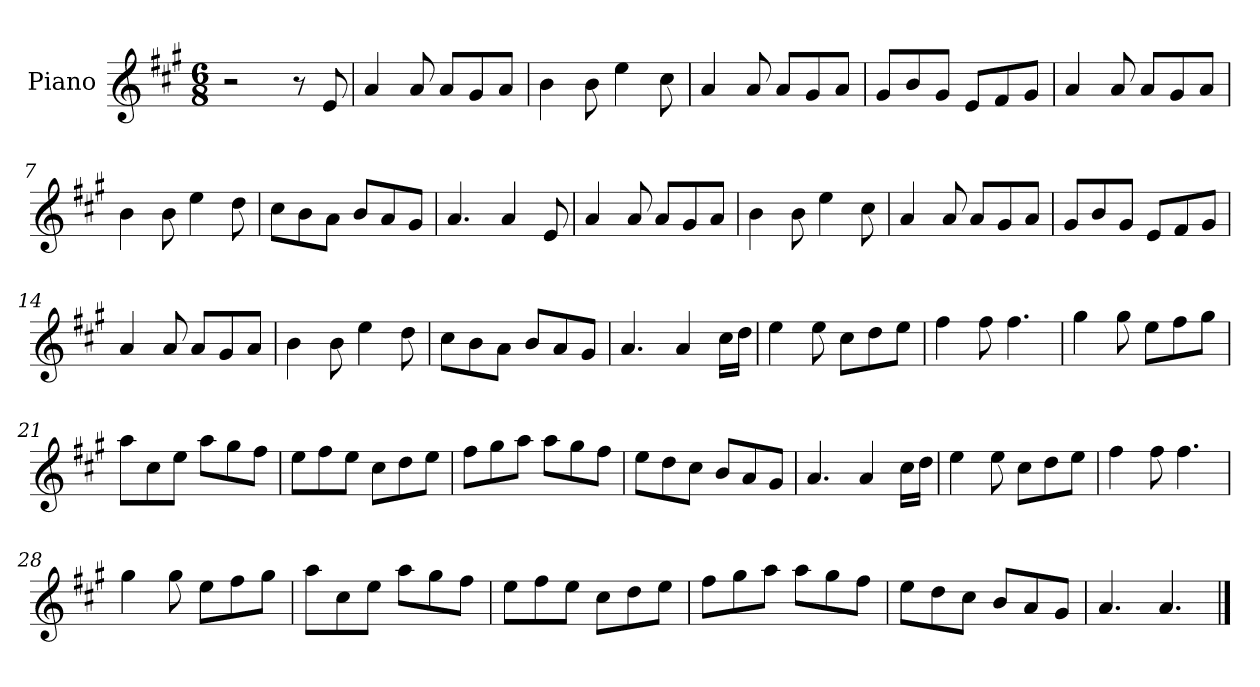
**kern
*part1
*staff1
*I"Piano
*I'Pno
*clefG2
*k[f#c#g#]
*M6/8
=1
2r
8r
8e/
=2
4a/
8a/
8a/L
8g#/
8a/J
=3
4b\
8b\
4ee\
8cc#\
=4
4a/
8a/
8a/L
8g#/
8a/J
=5
8g#/L
8b/
8g#/J
8e/L
8f#/
8g#/J
=6
4a/
8a/
8a/L
8g#/
8a/J
=7
4b\
8b\
4ee\
8dd\
=8
8cc#\L
8b\
8a\J
8b/L
8a/
8g#/J
=9
4.a/
4a/
8e/
=10
4a/
8a/
8a/L
8g#/
8a/J
=11
4b\
8b\
4ee\
8cc#\
=12
4a/
8a/
8a/L
8g#/
8a/J
=13
8g#/L
8b/
8g#/J
8e/L
8f#/
8g#/J
=14
4a/
8a/
8a/L
8g#/
8a/J
=15
4b\
8b\
4ee\
8dd\
=16
8cc#\L
8b\
8a\J
8b/L
8a/
8g#/J
=17
4.a/
4a/
16cc#\LL
16dd\JJ
=18
4ee\
8ee\
8cc#\L
8dd\
8ee\J
=19
4ff#\
8ff#\
4.ff#\
=20
4gg#\
8gg#\
8ee\L
8ff#\
8gg#\J
=21
8aa\L
8cc#\
8ee\J
8aa\L
8gg#\
8ff#\J
=22
8ee\L
8ff#\
8ee\J
8cc#\L
8dd\
8ee\J
=23
8ff#\L
8gg#\
8aa\J
8aa\L
8gg#\
8ff#\J
=24
8ee\L
8dd\
8cc#\J
8b/L
8a/
8g#/J
=25
4.a/
4a/
16cc#\LL
16dd\JJ
=26
4ee\
8ee\
8cc#\L
8dd\
8ee\J
=27
4ff#\
8ff#\
4.ff#\
=28
4gg#\
8gg#\
8ee\L
8ff#\
8gg#\J
=29
8aa\L
8cc#\
8ee\J
8aa\L
8gg#\
8ff#\J
=30
8ee\L
8ff#\
8ee\J
8cc#\L
8dd\
8ee\J
=31
8ff#\L
8gg#\
8aa\J
8aa\L
8gg#\
8ff#\J
=32
8ee\L
8dd\
8cc#\J
8b/L
8a/
8g#/J
=33
4.a/
4.a/
==
*-
